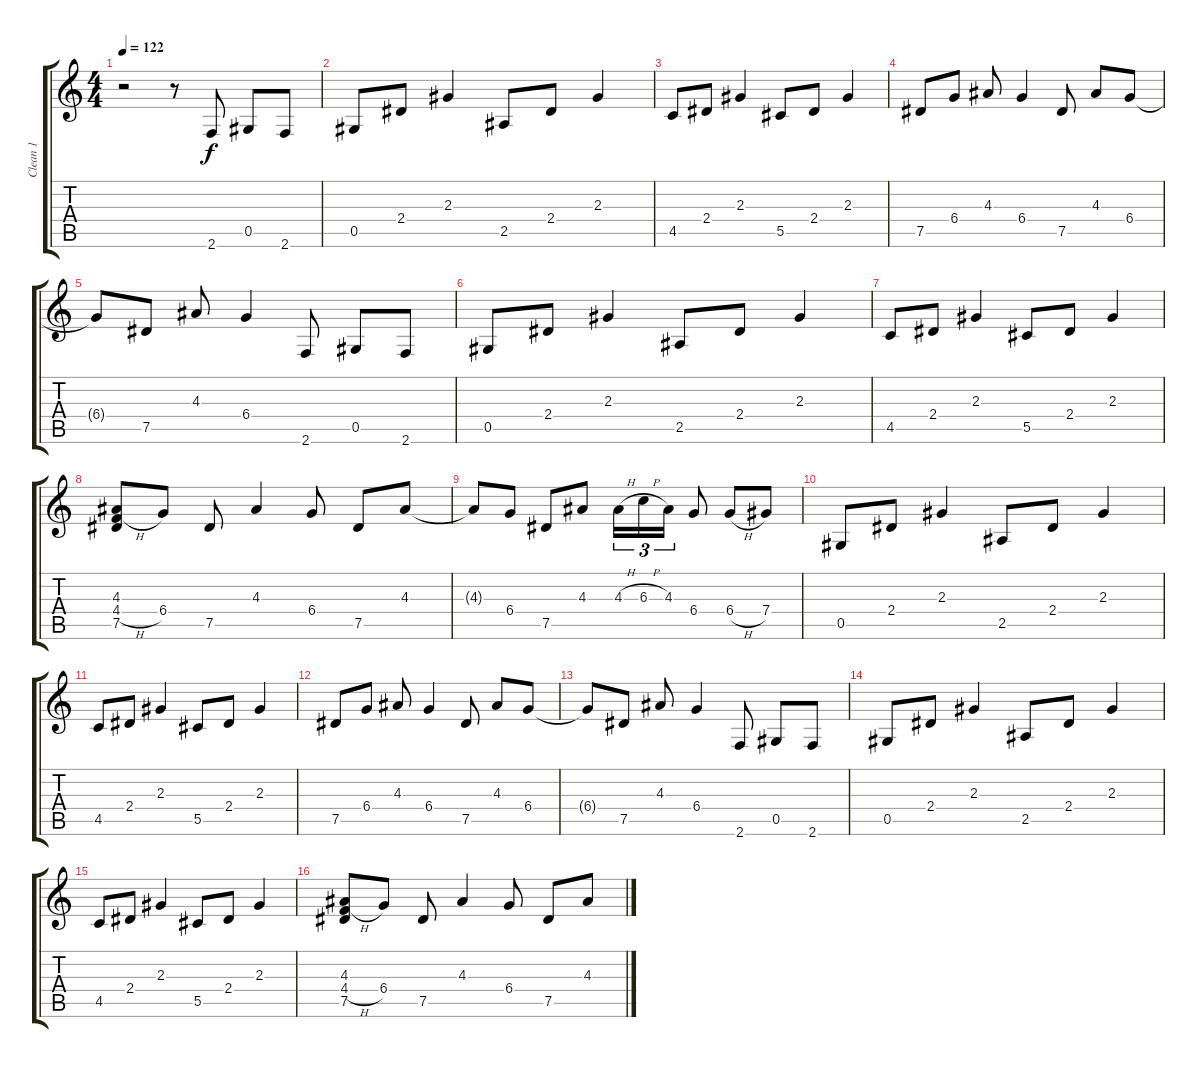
\track ("Clean 1" "Clean 1") {instrument acousticguitarsteel}
\staff {score tabs}
\tuning (Eb4 Bb3 Gb3 Db3 Ab2 Eb2) {hide}
\ts (4 4)
\tempo 122
\clef g2
\ks c
r.2{dy f instrument acousticguitarsteel} r.8 2.6.8 0.5.8 2.6.8 |
0.5.8 2.4.8 2.3.4 2.5.8 2.4.8 2.3.4 |
4.5.8 2.4.8 2.3.4 5.5.8 2.4.8 2.3.4 |
7.5.8 6.4.8 4.3.8 6.4.4 7.5.8 4.3.8 6.4.8 |
6.4{t}.8 7.5.8 4.3.8 6.4.4 2.6.8 0.5.8 2.6.8 |
0.5.8 2.4.8 2.3.4 2.5.8 2.4.8 2.3.4 |
4.5.8 2.4.8 2.3.4 5.5.8 2.4.8 2.3.4 |
(4.3 4.4{h} 7.5).8 6.4.8 7.5.8 4.3.4 6.4.8 7.5.8 4.3.8 |
4.3{t}.8 6.4.8 7.5.8 4.3.8 4.3{h}.16{tu (3 2)} 6.3{h}.16{tu (3 2)} 4.3.16{tu (3 2)} 6.4.8 6.4{h}.8 7.4.8 |
0.5.8 2.4.8 2.3.4 2.5.8 2.4.8 2.3.4 |
4.5.8 2.4.8 2.3.4 5.5.8 2.4.8 2.3.4 |
7.5.8 6.4.8 4.3.8 6.4.4 7.5.8 4.3.8 6.4.8 |
6.4{t}.8 7.5.8 4.3.8 6.4.4 2.6.8 0.5.8 2.6.8 |
0.5.8 2.4.8 2.3.4 2.5.8 2.4.8 2.3.4 |
4.5.8 2.4.8 2.3.4 5.5.8 2.4.8 2.3.4 |
(4.3 4.4{h} 7.5).8 6.4.8 7.5.8 4.3.4 6.4.8 7.5.8 4.3.8
